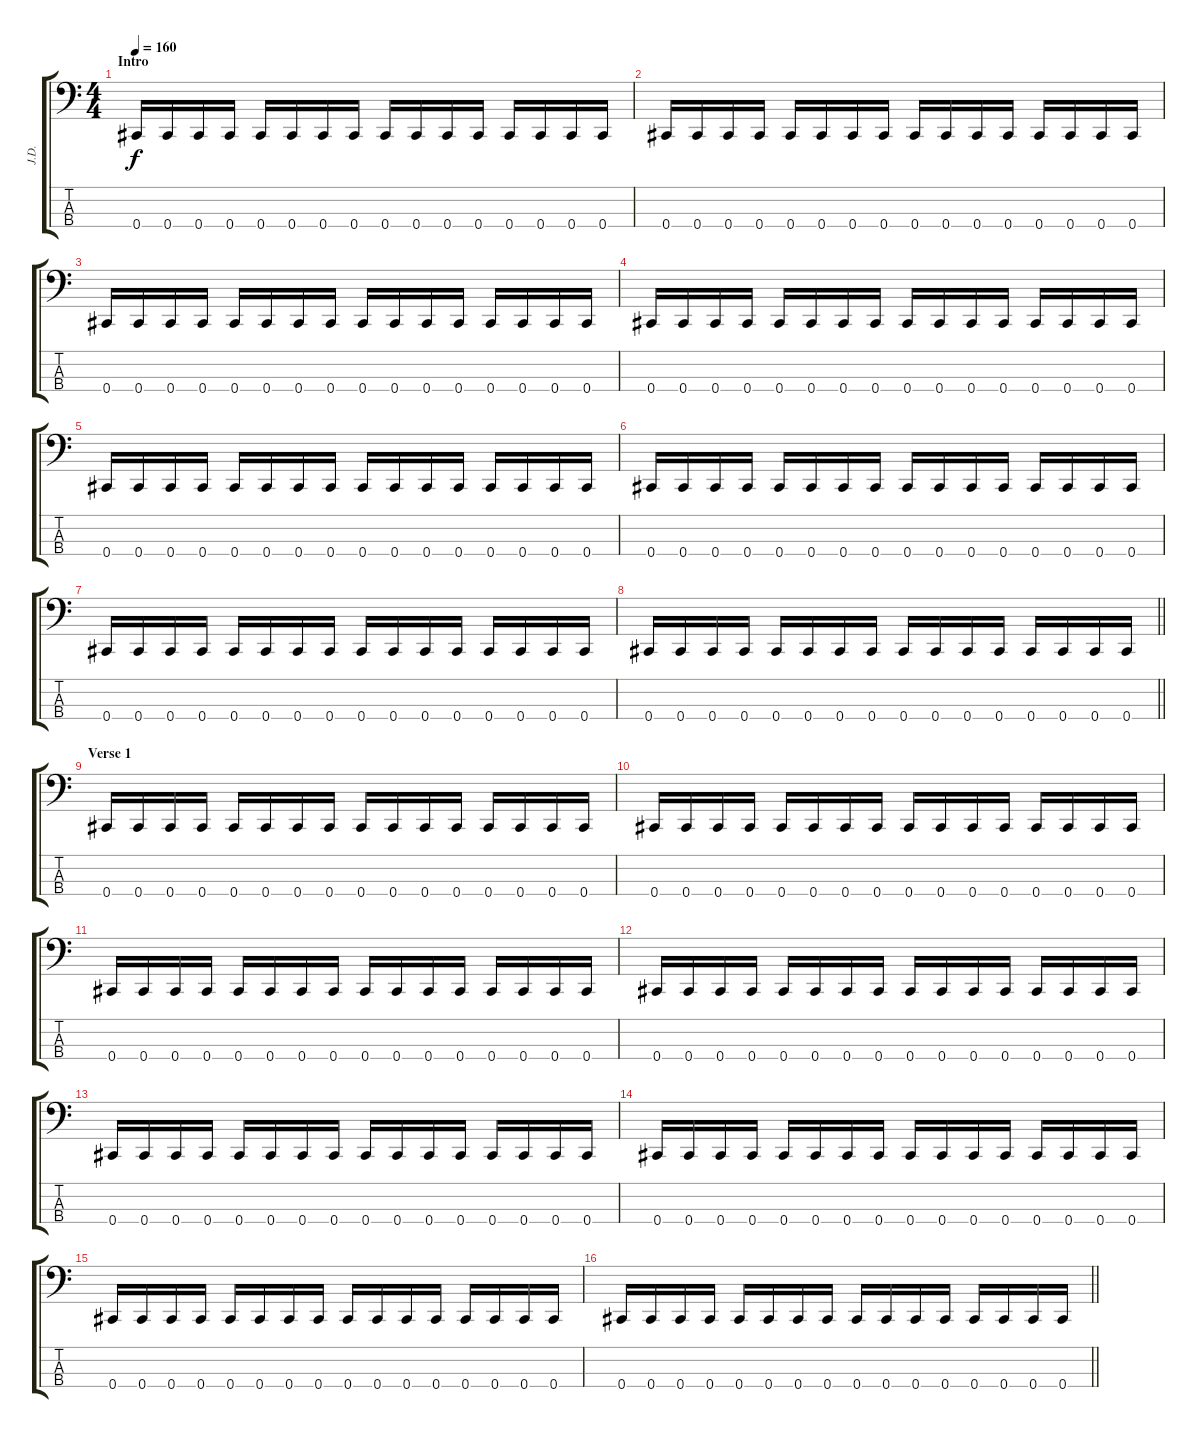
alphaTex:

\track ("J.D." "J.D.") {instrument electricbasspick}
\staff {score tabs}
\tuning (Gb2 Db2 Ab1 Db1) {hide}
\ts (4 4)
\section ("" "Intro")
\tempo 160
\clef f4
\ks c
0.4.16{dy f instrument electricbasspick} 0.4.16 0.4.16 0.4.16 0.4.16 0.4.16 0.4.16 0.4.16 0.4.16 0.4.16 0.4.16 0.4.16 0.4.16 0.4.16 0.4.16 0.4.16 |
0.4.16 0.4.16 0.4.16 0.4.16 0.4.16 0.4.16 0.4.16 0.4.16 0.4.16 0.4.16 0.4.16 0.4.16 0.4.16 0.4.16 0.4.16 0.4.16 |
0.4.16 0.4.16 0.4.16 0.4.16 0.4.16 0.4.16 0.4.16 0.4.16 0.4.16 0.4.16 0.4.16 0.4.16 0.4.16 0.4.16 0.4.16 0.4.16 |
0.4.16 0.4.16 0.4.16 0.4.16 0.4.16 0.4.16 0.4.16 0.4.16 0.4.16 0.4.16 0.4.16 0.4.16 0.4.16 0.4.16 0.4.16 0.4.16 |
0.4.16 0.4.16 0.4.16 0.4.16 0.4.16 0.4.16 0.4.16 0.4.16 0.4.16 0.4.16 0.4.16 0.4.16 0.4.16 0.4.16 0.4.16 0.4.16 |
0.4.16 0.4.16 0.4.16 0.4.16 0.4.16 0.4.16 0.4.16 0.4.16 0.4.16 0.4.16 0.4.16 0.4.16 0.4.16 0.4.16 0.4.16 0.4.16 |
0.4.16 0.4.16 0.4.16 0.4.16 0.4.16 0.4.16 0.4.16 0.4.16 0.4.16 0.4.16 0.4.16 0.4.16 0.4.16 0.4.16 0.4.16 0.4.16 |
\barLineRight lightlight
0.4.16 0.4.16 0.4.16 0.4.16 0.4.16 0.4.16 0.4.16 0.4.16 0.4.16 0.4.16 0.4.16 0.4.16 0.4.16 0.4.16 0.4.16 0.4.16 |
\section ("" "Verse 1")
0.4.16 0.4.16 0.4.16 0.4.16 0.4.16 0.4.16 0.4.16 0.4.16 0.4.16 0.4.16 0.4.16 0.4.16 0.4.16 0.4.16 0.4.16 0.4.16 |
0.4.16 0.4.16 0.4.16 0.4.16 0.4.16 0.4.16 0.4.16 0.4.16 0.4.16 0.4.16 0.4.16 0.4.16 0.4.16 0.4.16 0.4.16 0.4.16 |
0.4.16 0.4.16 0.4.16 0.4.16 0.4.16 0.4.16 0.4.16 0.4.16 0.4.16 0.4.16 0.4.16 0.4.16 0.4.16 0.4.16 0.4.16 0.4.16 |
0.4.16 0.4.16 0.4.16 0.4.16 0.4.16 0.4.16 0.4.16 0.4.16 0.4.16 0.4.16 0.4.16 0.4.16 0.4.16 0.4.16 0.4.16 0.4.16 |
0.4.16 0.4.16 0.4.16 0.4.16 0.4.16 0.4.16 0.4.16 0.4.16 0.4.16 0.4.16 0.4.16 0.4.16 0.4.16 0.4.16 0.4.16 0.4.16 |
0.4.16 0.4.16 0.4.16 0.4.16 0.4.16 0.4.16 0.4.16 0.4.16 0.4.16 0.4.16 0.4.16 0.4.16 0.4.16 0.4.16 0.4.16 0.4.16 |
0.4.16 0.4.16 0.4.16 0.4.16 0.4.16 0.4.16 0.4.16 0.4.16 0.4.16 0.4.16 0.4.16 0.4.16 0.4.16 0.4.16 0.4.16 0.4.16 |
\barLineRight lightlight
0.4.16 0.4.16 0.4.16 0.4.16 0.4.16 0.4.16 0.4.16 0.4.16 0.4.16 0.4.16 0.4.16 0.4.16 0.4.16 0.4.16 0.4.16 0.4.16
